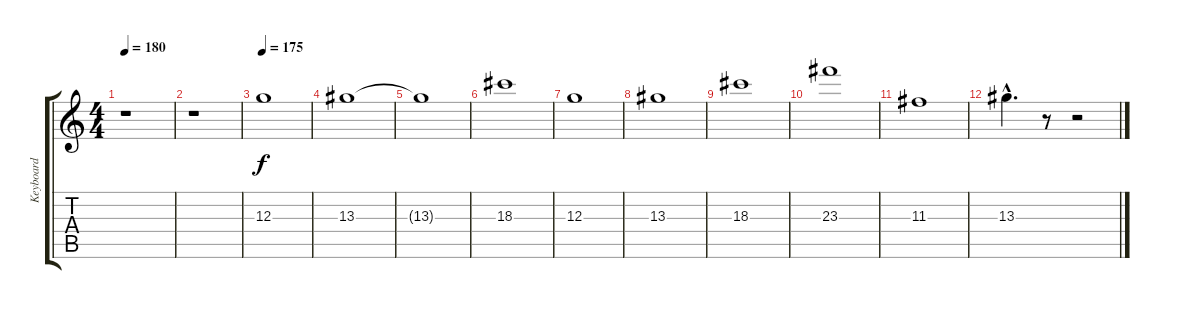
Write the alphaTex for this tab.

\track ("Keyboard" "Keyboard") {instrument stringensemble1}
\staff {score tabs}
\tuning (E5 B4 G4 D4 A3 D3) {hide}
\ts (4 4)
\tempo 180
\clef g2
\ks c
r.1{dy f} |
r.1 |
\tempo 175
12.3.1 |
13.3.1 |
13.3{t}.1 |
18.3.1 |
12.3.1 |
13.3.1 |
18.3.1 |
23.3.1 |
11.3.1 |
13.3{hac}.4{d} r.8 r.2
